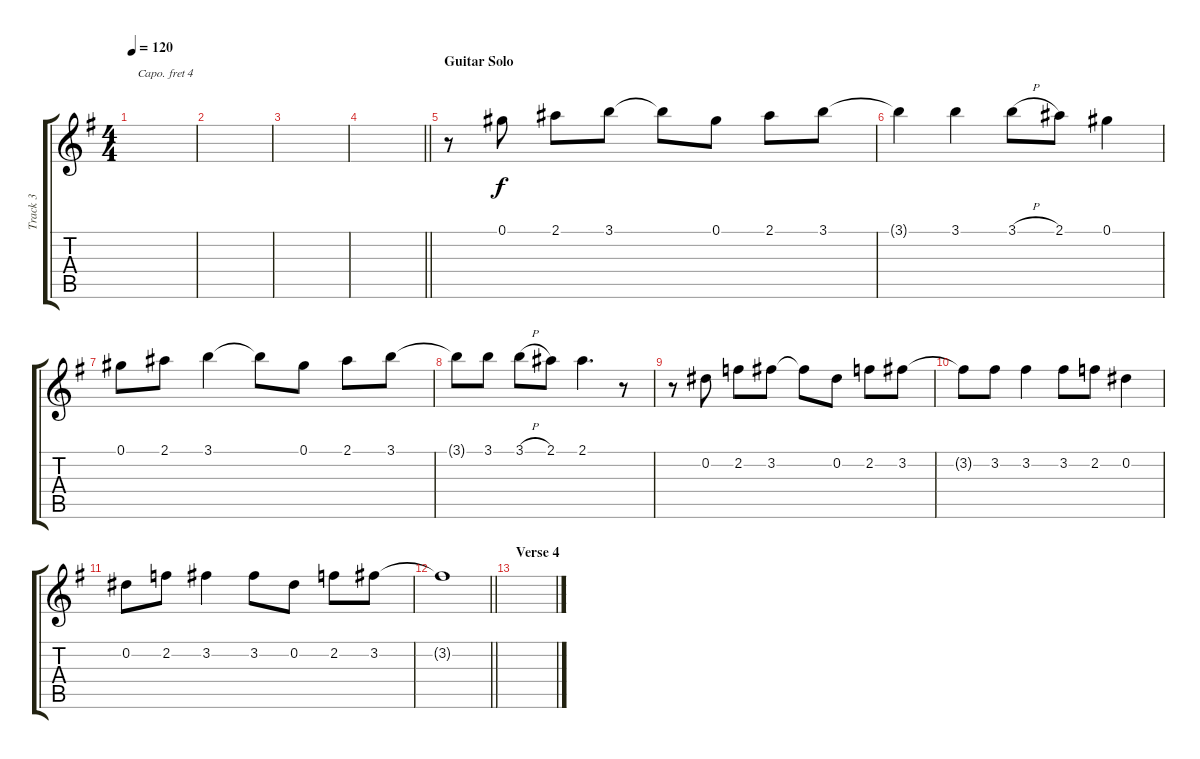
\track ("Track 3" "Track 3") {instrument acousticguitarsteel}
\staff {score tabs}
\capo 4
\tuning (E4 B3 G3 D3 A2 E2) {hide}
\ts (4 4)
\tempo 120
\clef g2
\ks g
|
|
|
\barLineRight lightlight
|
\section ("" "Guitar Solo")
r.8 0.1.8{dy f} 2.1.8 3.1.8 3.1{t}.8 0.1.8 2.1.8 3.1.8 |
3.1{t}.4 3.1.4 3.1{h}.8 2.1.8 0.1.4 |
0.1.8 2.1.8 3.1.4 3.1{t}.8 0.1.8 2.1.8 3.1.8 |
3.1{t}.8 3.1.8 3.1{h}.8 2.1.8 2.1.4{d} r.8 |
r.8 0.2.8 2.2.8 3.2.8 3.2{t}.8 0.2.8 2.2.8 3.2.8 |
3.2{t}.8 3.2.8 3.2.4 3.2.8 2.2.8 0.2.4 |
0.2.8 2.2.8 3.2.4 3.2.8 0.2.8 2.2.8 3.2.8 |
\barLineRight lightlight
3.2{t}.1 |
\section ("" "Verse 4")
